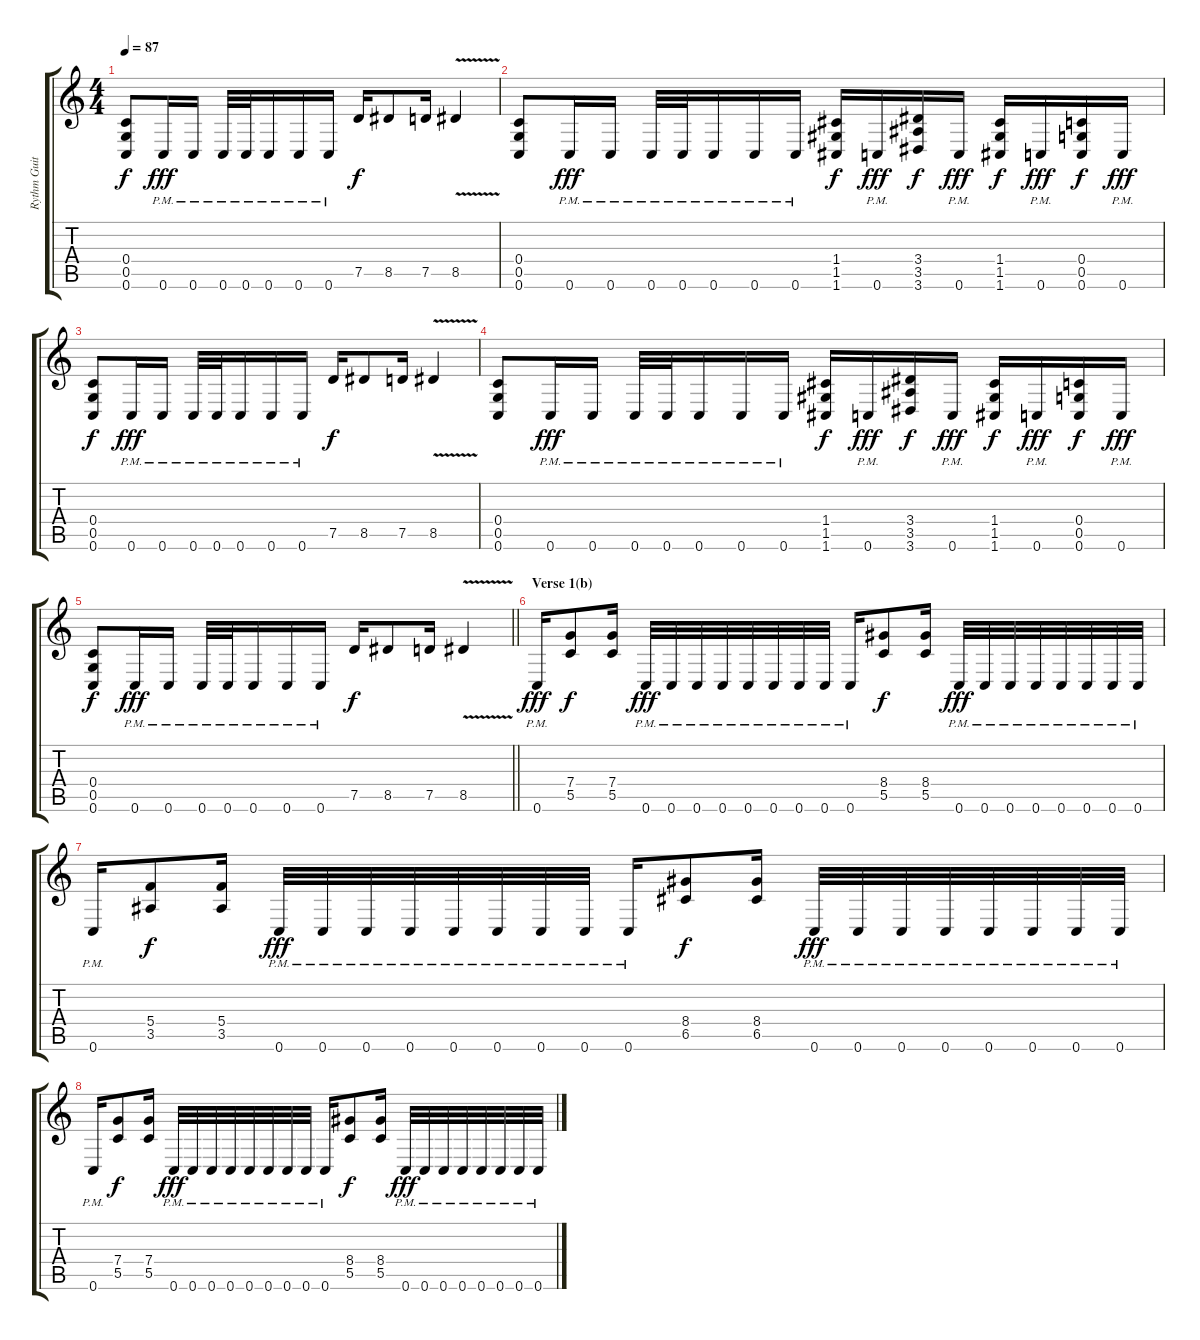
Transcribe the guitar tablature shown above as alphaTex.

\track ("Rythm Guitar 2" "Rythm Guit") {instrument distortionguitar}
\staff {score tabs}
\tuning (D4 A3 F3 C3 G2 C2) {hide}
\ts (4 4)
\tempo 87
\clef g2
\ks c
(0.4 0.5 0.6).8{dy f} 0.6{pm}.16{dy fff} 0.6{pm}.16 0.6{pm}.32 0.6{pm}.32 0.6{pm}.16 0.6{pm}.16 0.6{pm}.16 7.5.16{dy f} 8.5.8 7.5.16 8.5{v}.4 |
(0.4 0.5 0.6).8 0.6{pm}.16{dy fff} 0.6{pm}.16 0.6{pm}.32 0.6{pm}.32 0.6{pm}.16 0.6{pm}.16 0.6{pm}.16 (1.4 1.5 1.6).16{dy f} 0.6{pm}.16{dy fff} (3.4 3.5 3.6).16{dy f} 0.6{pm}.16{dy fff} (1.4 1.5 1.6).16{dy f} 0.6{pm}.16{dy fff} (0.4 0.5 0.6).16{dy f} 0.6{pm}.16{dy fff} |
(0.4 0.5 0.6).8{dy f} 0.6{pm}.16{dy fff} 0.6{pm}.16 0.6{pm}.32 0.6{pm}.32 0.6{pm}.16 0.6{pm}.16 0.6{pm}.16 7.5.16{dy f} 8.5.8 7.5.16 8.5{v}.4 |
(0.4 0.5 0.6).8 0.6{pm}.16{dy fff} 0.6{pm}.16 0.6{pm}.32 0.6{pm}.32 0.6{pm}.16 0.6{pm}.16 0.6{pm}.16 (1.4 1.5 1.6).16{dy f} 0.6{pm}.16{dy fff} (3.4 3.5 3.6).16{dy f} 0.6{pm}.16{dy fff} (1.4 1.5 1.6).16{dy f} 0.6{pm}.16{dy fff} (0.4 0.5 0.6).16{dy f} 0.6{pm}.16{dy fff} |
\barLineRight lightlight
(0.4 0.5 0.6).8{dy f} 0.6{pm}.16{dy fff} 0.6{pm}.16 0.6{pm}.32 0.6{pm}.32 0.6{pm}.16 0.6{pm}.16 0.6{pm}.16 7.5.16{dy f} 8.5.8 7.5.16 8.5{v}.4 |
\section ("" "Verse 1(b)")
0.6{pm}.16{dy fff} (7.4 5.5).8{dy f} (7.4 5.5).16 0.6{pm}.32{dy fff} 0.6{pm}.32 0.6{pm}.32 0.6{pm}.32 0.6{pm}.32 0.6{pm}.32 0.6{pm}.32 0.6{pm}.32 0.6{pm}.16 (8.4 5.5).8{dy f} (8.4 5.5).16 0.6{pm}.32{dy fff} 0.6{pm}.32 0.6{pm}.32 0.6{pm}.32 0.6{pm}.32 0.6{pm}.32 0.6{pm}.32 0.6{pm}.32 |
0.6{pm}.16 (5.4 3.5).8{dy f} (5.4 3.5).16 0.6{pm}.32{dy fff} 0.6{pm}.32 0.6{pm}.32 0.6{pm}.32 0.6{pm}.32 0.6{pm}.32 0.6{pm}.32 0.6{pm}.32 0.6{pm}.16 (8.4 6.5).8{dy f} (8.4 6.5).16 0.6{pm}.32{dy fff} 0.6{pm}.32 0.6{pm}.32 0.6{pm}.32 0.6{pm}.32 0.6{pm}.32 0.6{pm}.32 0.6{pm}.32 |
0.6{pm}.16 (7.4 5.5).8{dy f} (7.4 5.5).16 0.6{pm}.32{dy fff} 0.6{pm}.32 0.6{pm}.32 0.6{pm}.32 0.6{pm}.32 0.6{pm}.32 0.6{pm}.32 0.6{pm}.32 0.6{pm}.16 (8.4 5.5).8{dy f} (8.4 5.5).16 0.6{pm}.32{dy fff} 0.6{pm}.32 0.6{pm}.32 0.6{pm}.32 0.6{pm}.32 0.6{pm}.32 0.6{pm}.32 0.6{pm}.32
